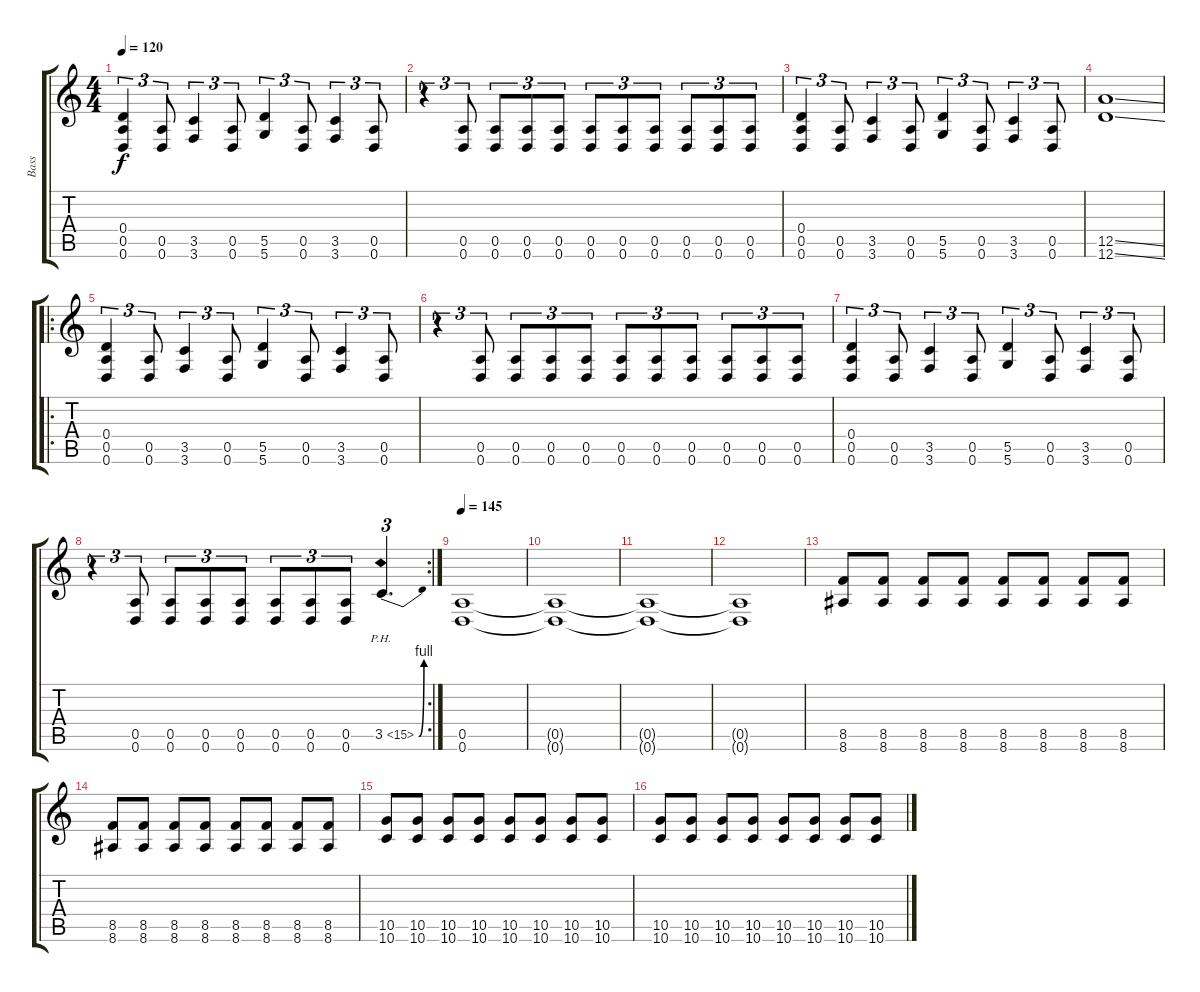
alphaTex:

\track ("Bass" "Bass") {instrument acousticguitarsteel}
\staff {score tabs}
\tuning (E4 B3 G3 D3 A2 D2) {hide}
\ts (4 4)
\tempo 120
\clef g2
\ks c
(0.4 0.5 0.6).4{tu (3 2) dy f} (0.5 0.6).8{tu (3 2)} (3.5 3.6).4{tu (3 2)} (0.5 0.6).8{tu (3 2)} (5.5 5.6).4{tu (3 2)} (0.5 0.6).8{tu (3 2)} (3.5 3.6).4{tu (3 2)} (0.5 0.6).8{tu (3 2)} |
r.4{tu (3 2)} (0.5 0.6).8{tu (3 2)} (0.5 0.6).8{tu (3 2)} (0.5 0.6).8{tu (3 2)} (0.5 0.6).8{tu (3 2)} (0.5 0.6).8{tu (3 2)} (0.5 0.6).8{tu (3 2)} (0.5 0.6).8{tu (3 2)} (0.5 0.6).8{tu (3 2)} (0.5 0.6).8{tu (3 2)} (0.5 0.6).8{tu (3 2)} |
(0.4 0.5 0.6).4{tu (3 2)} (0.5 0.6).8{tu (3 2)} (3.5 3.6).4{tu (3 2)} (0.5 0.6).8{tu (3 2)} (5.5 5.6).4{tu (3 2)} (0.5 0.6).8{tu (3 2)} (3.5 3.6).4{tu (3 2)} (0.5 0.6).8{tu (3 2)} |
(12.5{ss} 12.6{ss}).1 |
\ro
(0.4 0.5 0.6).4{tu (3 2)} (0.5 0.6).8{tu (3 2)} (3.5 3.6).4{tu (3 2)} (0.5 0.6).8{tu (3 2)} (5.5 5.6).4{tu (3 2)} (0.5 0.6).8{tu (3 2)} (3.5 3.6).4{tu (3 2)} (0.5 0.6).8{tu (3 2)} |
r.4{tu (3 2)} (0.5 0.6).8{tu (3 2)} (0.5 0.6).8{tu (3 2)} (0.5 0.6).8{tu (3 2)} (0.5 0.6).8{tu (3 2)} (0.5 0.6).8{tu (3 2)} (0.5 0.6).8{tu (3 2)} (0.5 0.6).8{tu (3 2)} (0.5 0.6).8{tu (3 2)} (0.5 0.6).8{tu (3 2)} (0.5 0.6).8{tu (3 2)} |
(0.4 0.5 0.6).4{tu (3 2)} (0.5 0.6).8{tu (3 2)} (3.5 3.6).4{tu (3 2)} (0.5 0.6).8{tu (3 2)} (5.5 5.6).4{tu (3 2)} (0.5 0.6).8{tu (3 2)} (3.5 3.6).4{tu (3 2)} (0.5 0.6).8{tu (3 2)} |
\rc 2
r.4{tu (3 2)} (0.5 0.6).8{tu (3 2)} (0.5 0.6).8{tu (3 2)} (0.5 0.6).8{tu (3 2)} (0.5 0.6).8{tu (3 2)} (0.5 0.6).8{tu (3 2)} (0.5 0.6).8{tu (3 2)} (0.5 0.6).8{tu (3 2)} 3.5{be (bend 0 0 60 4) ph 12}.4{d tu (3 2)} |
\tempo 145
(0.5 0.6).1 |
(0.5{t} 0.6{t}).1 |
(0.5{t} 0.6{t}).1 |
(0.5{t} 0.6{t}).1 |
(8.5 8.6).8 (8.5 8.6).8 (8.5 8.6).8 (8.5 8.6).8 (8.5 8.6).8 (8.5 8.6).8 (8.5 8.6).8 (8.5 8.6).8 |
(8.5 8.6).8 (8.5 8.6).8 (8.5 8.6).8 (8.5 8.6).8 (8.5 8.6).8 (8.5 8.6).8 (8.5 8.6).8 (8.5 8.6).8 |
(10.5 10.6).8 (10.5 10.6).8 (10.5 10.6).8 (10.5 10.6).8 (10.5 10.6).8 (10.5 10.6).8 (10.5 10.6).8 (10.5 10.6).8 |
(10.5 10.6).8 (10.5 10.6).8 (10.5 10.6).8 (10.5 10.6).8 (10.5 10.6).8 (10.5 10.6).8 (10.5 10.6).8 (10.5 10.6).8
